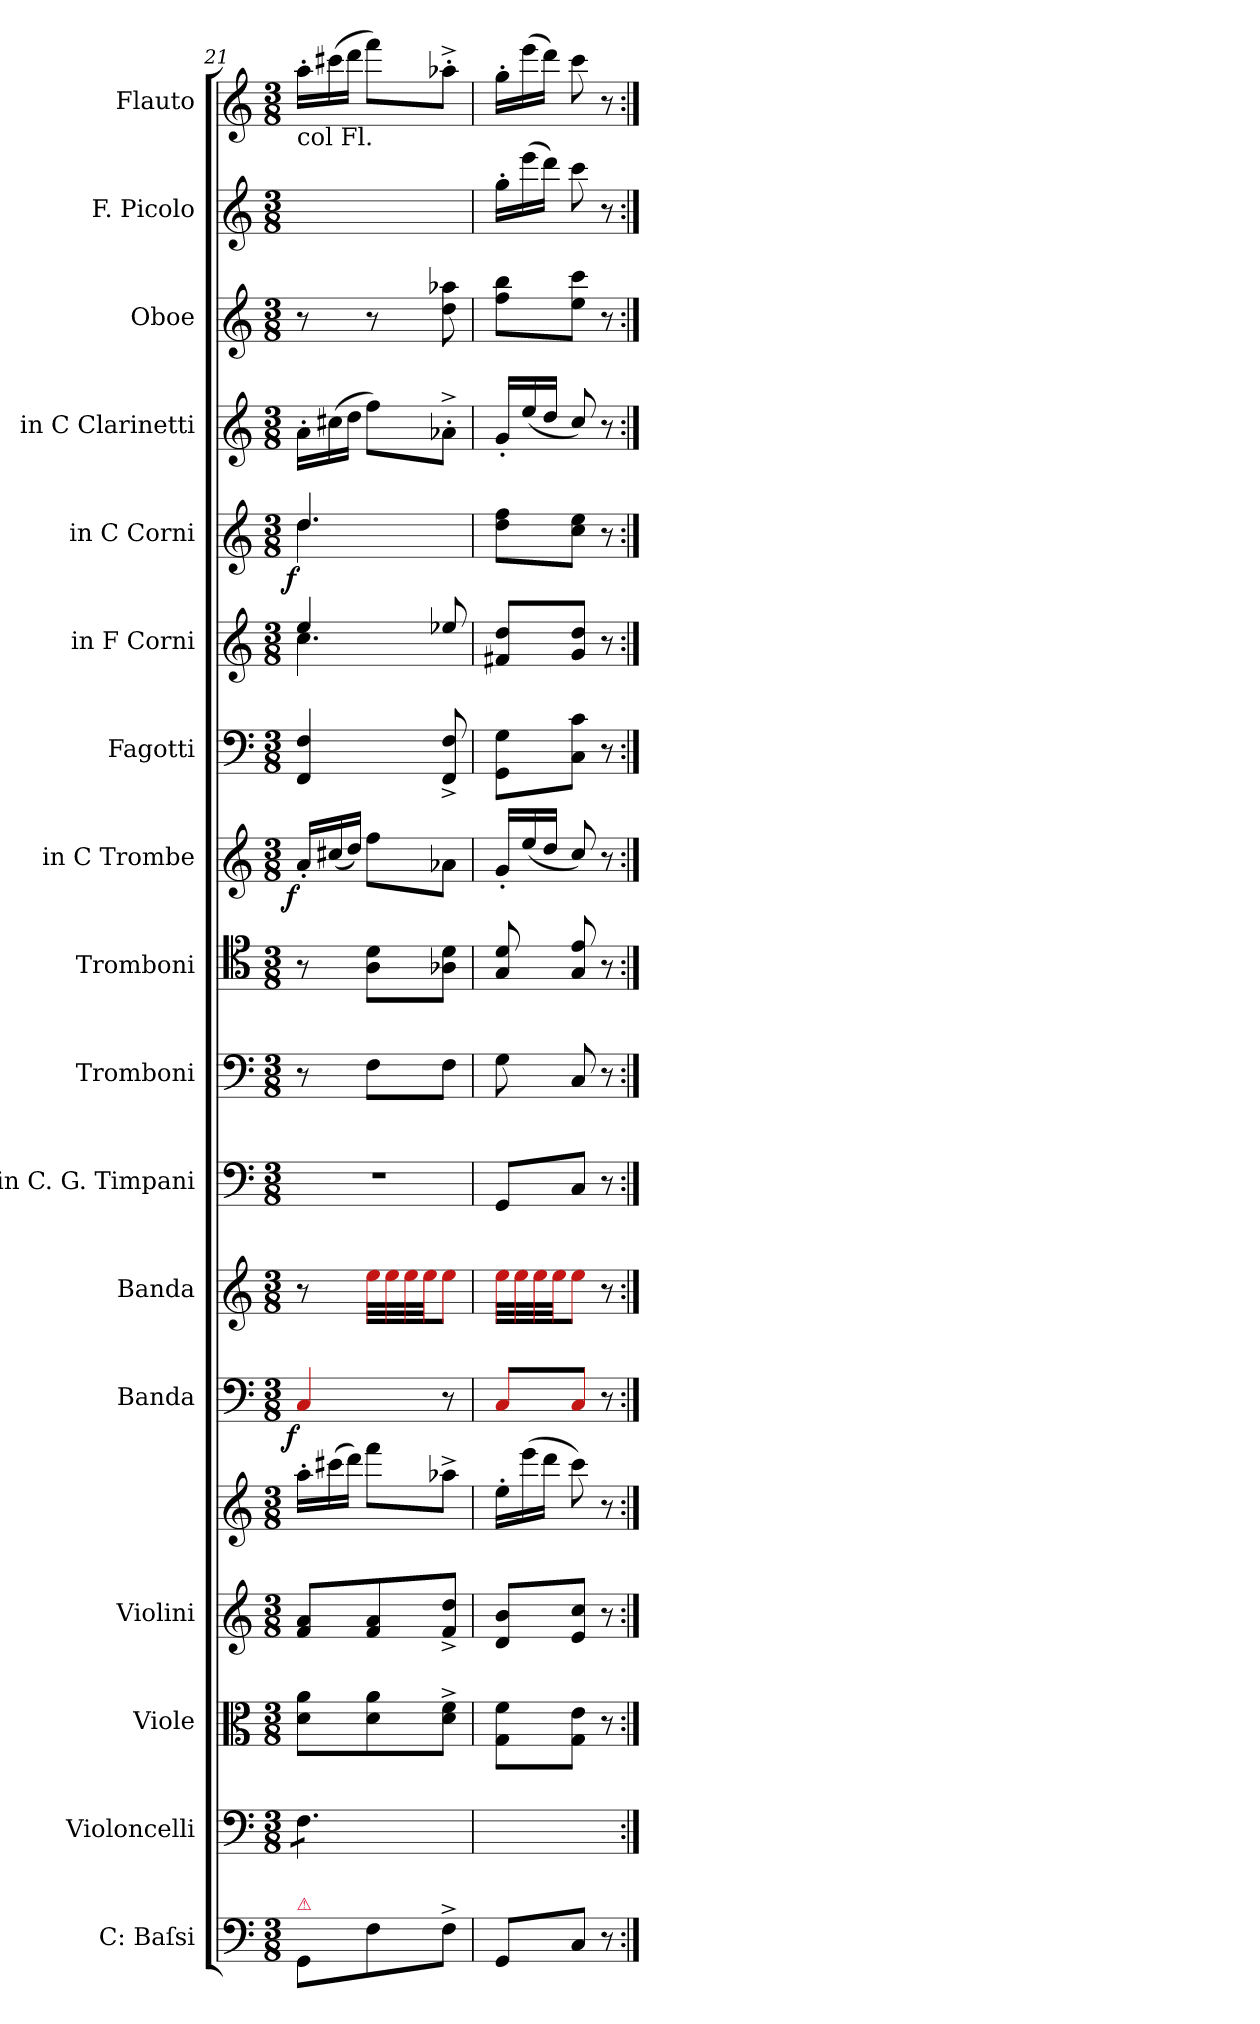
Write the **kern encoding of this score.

**kern	**kern	**kern	**kern	**kern	**kern	**dynam	**kern	**kern	**kern	**kern	**kern	**dynam	**kern	**kern	**kern	**dynam	**kern	**kern	**kern	**kern
*part18	*part17	*part16	*part15	*part14	*part13	*part13	*part12	*part11	*part10	*part9	*part8	*part8	*part7	*part6	*part5	*part5	*part4	*part3	*part2	*part1
*staff18	*staff17	*staff16	*staff15	*staff14	*staff13	*staff13	*staff12	*staff11	*staff10	*staff9	*staff8	*staff8	*staff7	*staff6	*staff5	*staff5	*staff4	*staff3	*staff2	*staff1
*I"C: Baſsi	*I"Violoncelli	*I"Viole	*I"Violini	*	*I"Banda	*	*I"Banda	*I"in C. G. Timpani	*I"Tromboni	*I"Tromboni	*I"in C Trombe	*	*I"Fagotti	*I"in F Corni	*I"in C Corni	*	*I"in C Clarinetti	*I"Oboe	*I"F. Picolo	*I"Flauto
*	*I'Vc	*	*I'Vln	*	*	*	*	*I'Timp	*I'Trb	*I'Trb	*	*	*	*	*	*	*I'Cl	*I'Ob	*	*I'Fl
*clefF4	*clefF4	*clefC3	*clefG2	*clefG2	*clefF4	*	*clefG2	*clefF4	*clefF4	*clefC4	*clefG2	*	*clefF4	*clefG2	*clefG2	*	*clefG2	*clefG2	*clefG2	*clefG2
*	*	*	*	*	*	*	*	*	*	*	*	*	*	*ITrd4c7	*	*	*	*	*	*
*k[]	*k[]	*k[]	*k[]	*k[]	*k[]	*	*k[]	*k[]	*k[]	*k[]	*k[]	*	*k[]	*k[b-]	*k[]	*	*k[]	*k[]	*k[]	*k[]
*M3/8	*M3/8	*M3/8	*M3/8	*M3/8	*M3/8	*	*M3/8	*M3/8	*M3/8	*M3/8	*M3/8	*	*M3/8	*M3/8	*M3/8	*	*M3/8	*M3/8	*M3/8	*M3/8
*	*	*	*	*Xtuplet	*	*	*	*	*	*	*Xtuplet	*	*	*	*	*	*Xtuplet	*	*Xtuplet	*Xtuplet
=21	=21	=21	=21	=21	=21	=21	=21	=21	=21	=21	=21	=21	=21	=21	=21	=21	=21	=21	=21	=21
*	*	*	*	*	*	*	*	*	*	*	*	*	*	*^	*^	*	*	*	*	*
!	!	!	!	!	!	!	!	!	!	!	!	!	!	!	!	!	!	!	!	!	!LO:TX:a:t=col Fl.	!
!LO:TX:a:color=crimson:t=⚠	!	!	!	!	!	!	!	!	!	!	!	!	!	!	!	!	!	!	!	!	!	!
!	!	!	!	!	!	!LO:DY:rj	!	!	!	!	!	!LO:DY:rj	!	!	!	!	!	!LO:DY:rj	!	!	!	!
*	*tremolo	*	*	*	*	*	*	*	*	*	*	*	*	*	*	*	*	*	*	*	*	*
8GG/L	8F\L	8d\ 8a\L	8f/ 8a/L	24aa'\LL	4Ra/	f	8r	4.r	8r	8r	24a'/LL	f	4FF/ 4F/	4a/	4.f\	4.dd/	4.dd\	f	24a'\LL	8r	24aa'\LLyy	24aa'\LL
.	.	.	.	(24ccc#X\	.	.	.	.	.	.	(24cc#X/	.	.	.	.	.	.	.	(24cc#X\	.	24ccc#X\yy	(24ccc#X\
.	.	.	.	24ddd\JJ)	.	.	.	.	.	.	24dd/JJ)	.	.	.	.	.	.	.	24dd\JJ	.	24ddd\JJyy	24ddd\JJ
8F\	8F\	8d\ 8a\	8f/ 8a/	8fff\L	.	.	32Ree\LLL	.	8F\L	8A\ 8d\L	8ff\L	.	.	.	.	.	.	.	8ff\L)	8r	8fff\Lyy	8fff\L)
.	.	.	.	.	.	.	32Ree\	.	.	.	.	.	.	.	.	.	.	.	.	.	.	.
.	.	.	.	.	.	.	32Ree\	.	.	.	.	.	.	.	.	.	.	.	.	.	.	.
.	.	.	.	.	.	.	32Ree\JJ	.	.	.	.	.	.	.	.	.	.	.	.	.	.	.
8F^\J	8F\J	8d^<\ 8f^<\J	8f^/ 8dd^/J	8aa-X^<\J	8r	.	8Ree\J	.	8F\J	8A-X\ 8d\J	8a-X\J	.	8FF^/ 8F^/	8a-X/	.	.	.	.	8a-X'^<\J	8dd\ 8aa-X\	8aa-X'^<\Jyy	8aa-X'^<\J
*	*Xtremolo	*	*	*	*	*	*	*	*	*	*	*	*	*	*	*	*	*	*	*	*	*
*	*	*	*	*	*	*	*	*	*	*	*	*	*	*v	*v	*	*	*	*	*	*	*
*	*	*	*	*	*	*	*	*	*	*	*	*	*	*	*v	*v	*	*	*	*	*
=22	=22	=22	=22	=22	=22	=22	=22	=22	=22	=22	=22	=22	=22	=22	=22	=22	=22	=22	=22	=22
8GG/L	8GG/Lyy	8G\ 8f\L	8d/ 8b/L	24ee'\LL	8Ra/L	.	32Ree\LLL	8GG/L	8G\	8G/ 8d/	24g'/LL	.	8GG\ 8G\L	8Bn/ 8g/L	8dd\ 8ff\L	.	24g'/LL	8ff\ 8bb\L	24gg'\LL	24gg'\LL
.	.	.	.	.	.	.	32Ree\	.	.	.	.	.	.	.	.	.	.	.	.	.
.	.	.	.	(24eee\	.	.	.	.	.	.	(24ee/	.	.	.	.	.	(24ee/	.	(24eee\	(24eee\
.	.	.	.	.	.	.	32Ree\	.	.	.	.	.	.	.	.	.	.	.	.	.
.	.	.	.	24ddd\JJ	.	.	.	.	.	.	24dd/JJ	.	.	.	.	.	24dd/JJ	.	24ddd\JJ)	24ddd\JJ)
.	.	.	.	.	.	.	32Ree\JJ	.	.	.	.	.	.	.	.	.	.	.	.	.
8C/J	8C/Jyy	8G\ 8e\J	8e/ 8cc/J	8ccc\)	8Ra/J	.	8Ree\J	8C/J	8C/	8G/ 8e/	8cc/)	.	8C\ 8c\J	8c/ 8g/J	8cc\ 8ee\J	.	8cc/)	8ee\ 8ccc\J	8ccc\	8ccc\
8r	8ryy	8r	8r	8r	8r	.	8r	8r	8r	8r	8r	.	8r	8r	8r	.	8r	8r	8r	8r
=:|!	=:|!	=:|!	=:|!	=:|!	=:|!	=:|!	=:|!	=:|!	=:|!	=:|!	=:|!	=:|!	=:|!	=:|!	=:|!	=:|!	=:|!	=:|!	=:|!	=:|!
*-	*-	*-	*-	*-	*-	*-	*-	*-	*-	*-	*-	*-	*-	*-	*-	*-	*-	*-	*-	*-
